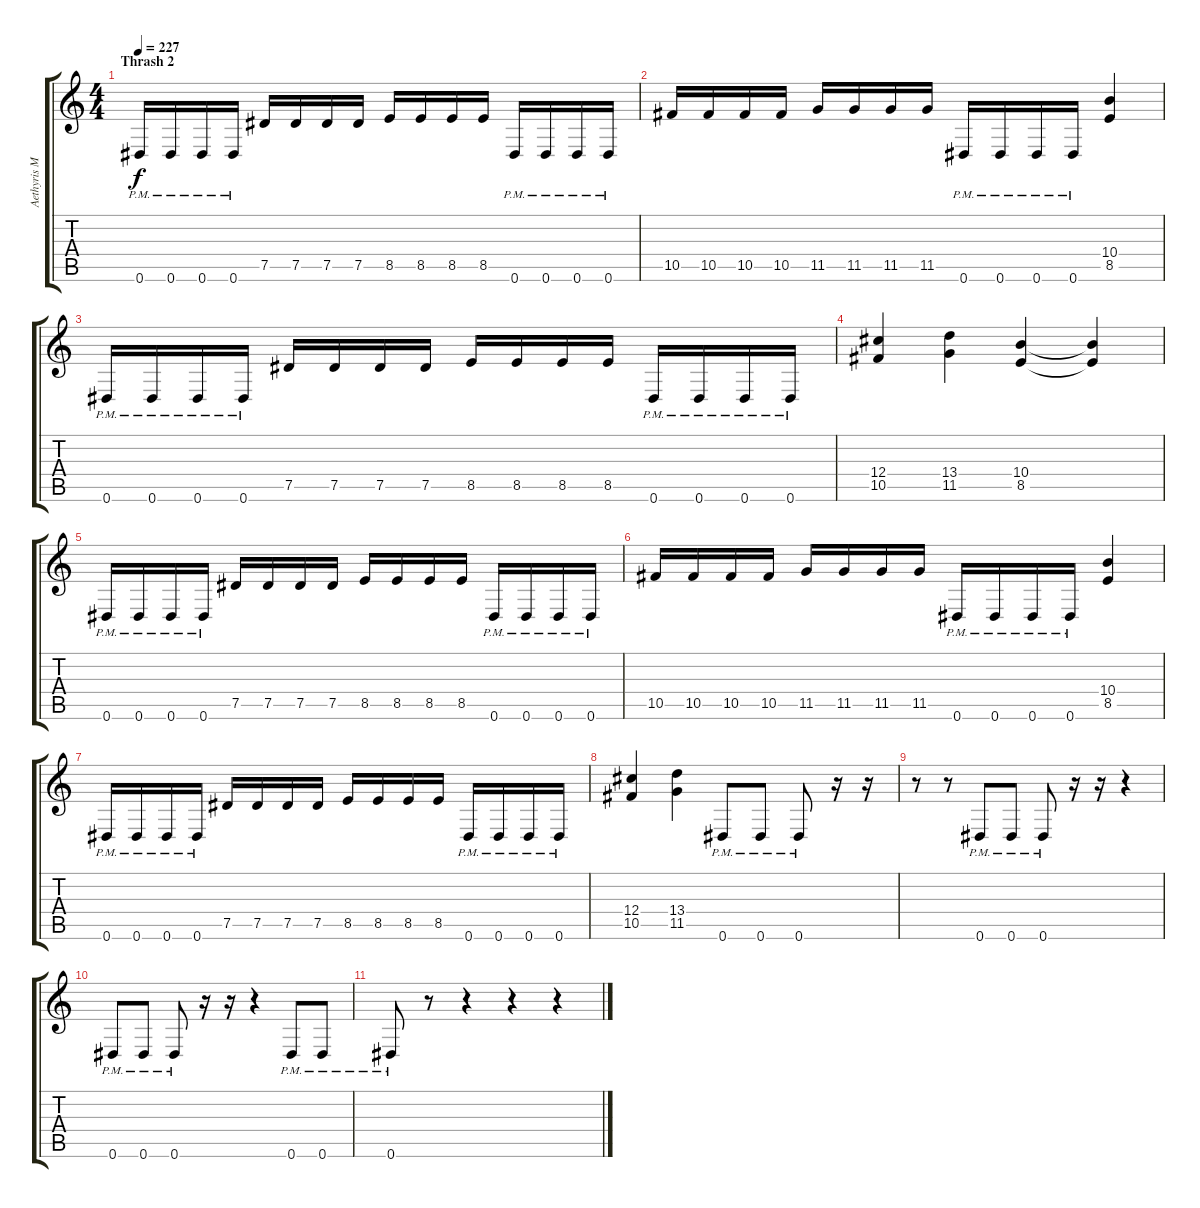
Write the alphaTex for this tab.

\track ("Aethyris MacKay/Zawicizuz(Rhythm Guitar)" "Aethyris M") {instrument distortionguitar}
\staff {score tabs}
\tuning (Eb4 Bb3 Gb3 Db3 Ab2 Eb2) {hide}
\ts (4 4)
\section ("" "Thrash 2")
\tempo 227
\clef g2
\ks c
0.6{pm}.16{dy f} 0.6{pm}.16 0.6{pm}.16 0.6{pm}.16 7.5.16 7.5.16 7.5.16 7.5.16 8.5.16 8.5.16 8.5.16 8.5.16 0.6{pm}.16 0.6{pm}.16 0.6{pm}.16 0.6{pm}.16 |
10.5.16 10.5.16 10.5.16 10.5.16 11.5.16 11.5.16 11.5.16 11.5.16 0.6{pm}.16 0.6{pm}.16 0.6{pm}.16 0.6{pm}.16 (10.4 8.5).4 |
0.6{pm}.16 0.6{pm}.16 0.6{pm}.16 0.6{pm}.16 7.5.16 7.5.16 7.5.16 7.5.16 8.5.16 8.5.16 8.5.16 8.5.16 0.6{pm}.16 0.6{pm}.16 0.6{pm}.16 0.6{pm}.16 |
(12.4 10.5).4 (13.4 11.5).4 (10.4 8.5).4 (10.4{t} 8.5{t}).4 |
0.6{pm}.16 0.6{pm}.16 0.6{pm}.16 0.6{pm}.16 7.5.16 7.5.16 7.5.16 7.5.16 8.5.16 8.5.16 8.5.16 8.5.16 0.6{pm}.16 0.6{pm}.16 0.6{pm}.16 0.6{pm}.16 |
10.5.16 10.5.16 10.5.16 10.5.16 11.5.16 11.5.16 11.5.16 11.5.16 0.6{pm}.16 0.6{pm}.16 0.6{pm}.16 0.6{pm}.16 (10.4 8.5).4 |
0.6{pm}.16 0.6{pm}.16 0.6{pm}.16 0.6{pm}.16 7.5.16 7.5.16 7.5.16 7.5.16 8.5.16 8.5.16 8.5.16 8.5.16 0.6{pm}.16 0.6{pm}.16 0.6{pm}.16 0.6{pm}.16 |
(12.4 10.5).4 (13.4 11.5).4 0.6{pm}.8 0.6{pm}.8 0.6{pm}.8 r.16 r.16 |
r.8 r.8 0.6{pm}.8 0.6{pm}.8 0.6{pm}.8 r.16 r.16 r.4 |
0.6{pm}.8 0.6{pm}.8 0.6{pm}.8 r.16 r.16 r.4 0.6{pm}.8 0.6{pm}.8 |
0.6{pm}.8 r.8 r.4 r.4 r.4
